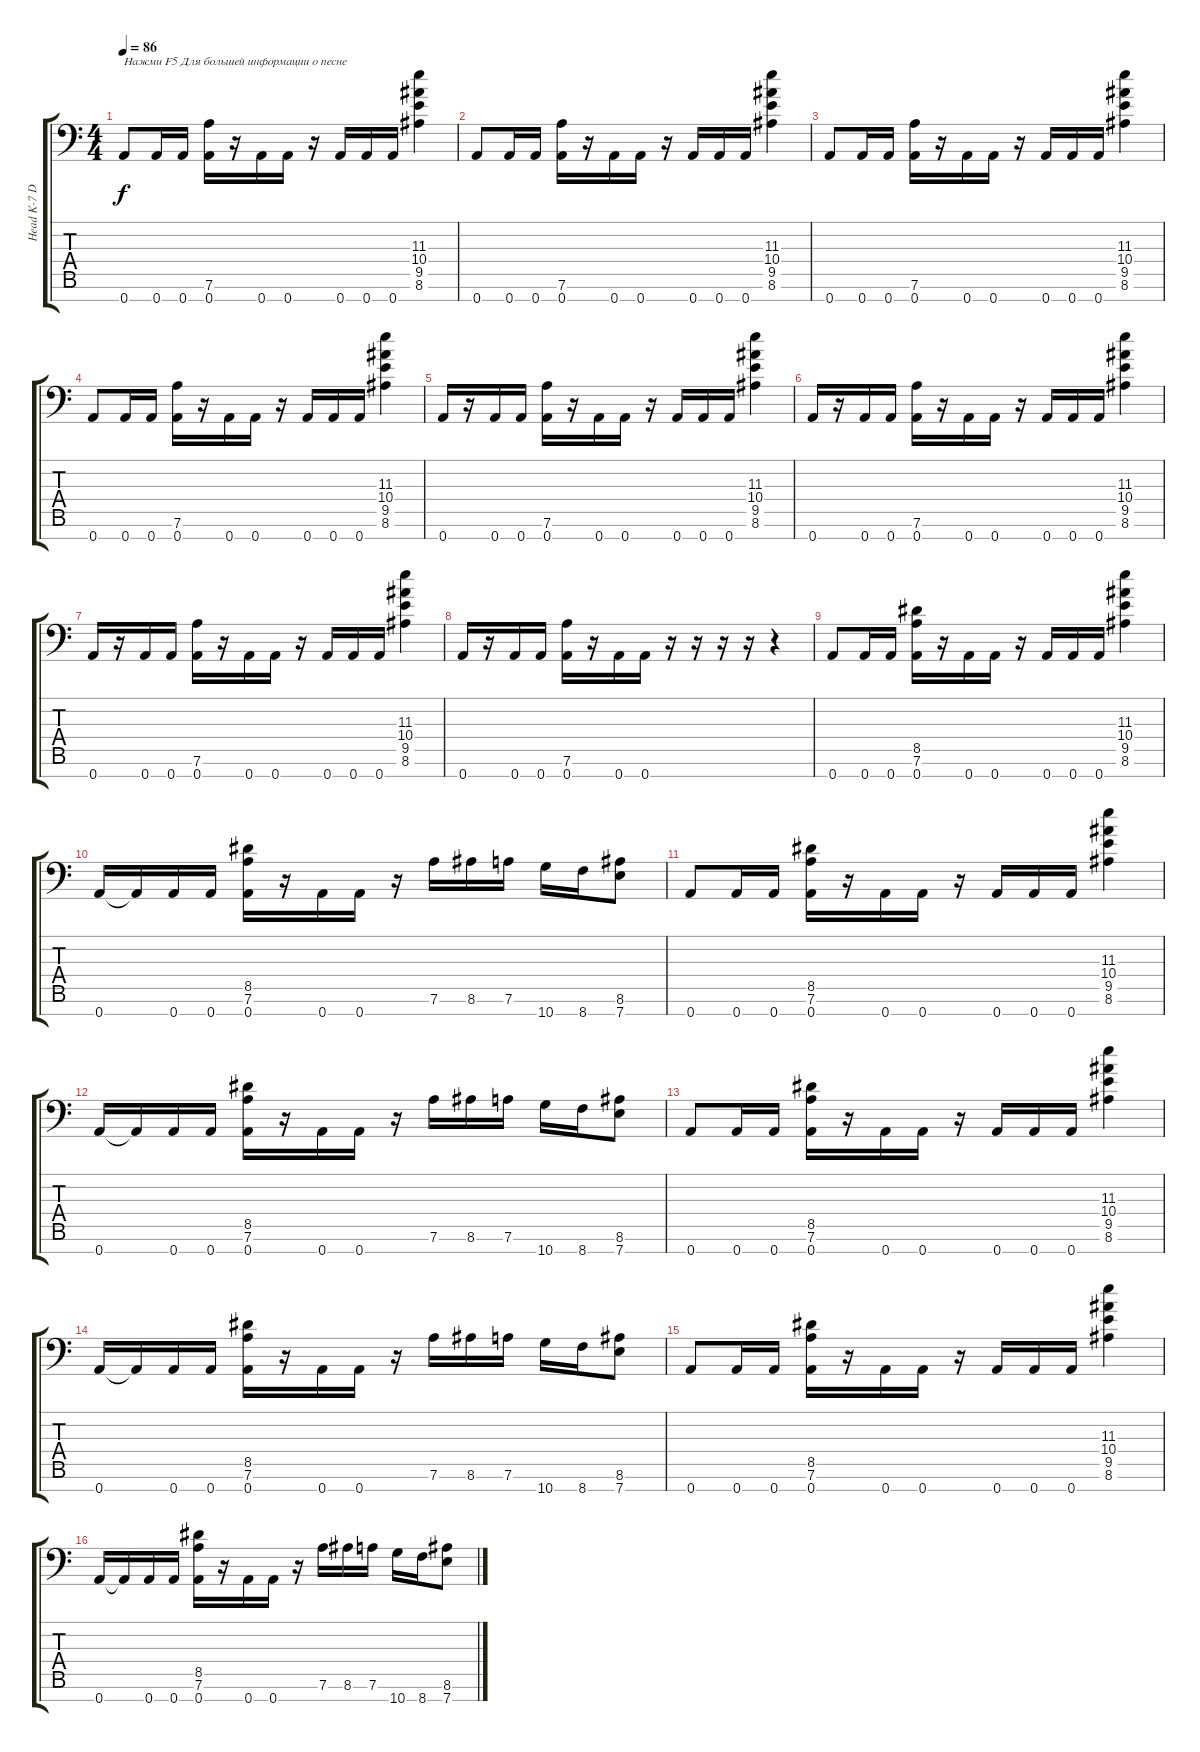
\track ("Head K-7 Double" "Head K-7 D") {instrument overdrivenguitar}
\staff {score tabs}
\tuning (D4 A3 F3 C3 G2 D2 A1) {hide}
\ts (4 4)
\tempo 86
\clef f4
\ks c
0.7.8{txt "Нажми F5 Для большей информации о песне" dy f instrument overdrivenguitar} 0.7.16 0.7.16 (7.6 0.7).16 r.16 0.7.16 0.7.16 r.16 0.7.16 0.7.16 0.7.16 (11.3 10.4 9.5 8.6).4 |
0.7.8 0.7.16 0.7.16 (7.6 0.7).16 r.16 0.7.16 0.7.16 r.16 0.7.16 0.7.16 0.7.16 (11.3 10.4 9.5 8.6).4 |
0.7.8 0.7.16 0.7.16 (7.6 0.7).16 r.16 0.7.16 0.7.16 r.16 0.7.16 0.7.16 0.7.16 (11.3 10.4 9.5 8.6).4 |
0.7.8 0.7.16 0.7.16 (7.6 0.7).16 r.16 0.7.16 0.7.16 r.16 0.7.16 0.7.16 0.7.16 (11.3 10.4 9.5 8.6).4 |
0.7.16 r.16 0.7.16 0.7.16 (7.6 0.7).16 r.16 0.7.16 0.7.16 r.16 0.7.16 0.7.16 0.7.16 (11.3 10.4 9.5 8.6).4 |
0.7.16 r.16 0.7.16 0.7.16 (7.6 0.7).16 r.16 0.7.16 0.7.16 r.16 0.7.16 0.7.16 0.7.16 (11.3 10.4 9.5 8.6).4 |
0.7.16 r.16 0.7.16 0.7.16 (7.6 0.7).16 r.16 0.7.16 0.7.16 r.16 0.7.16 0.7.16 0.7.16 (11.3 10.4 9.5 8.6).4 |
0.7.16 r.16 0.7.16 0.7.16 (7.6 0.7).16 r.16 0.7.16 0.7.16 r.16 r.16 r.16 r.16 r.4 |
0.7.8 0.7.16 0.7.16 (8.5 7.6 0.7).16 r.16 0.7.16 0.7.16 r.16 0.7.16 0.7.16 0.7.16 (11.3 10.4 9.5 8.6).4 |
0.7.16 0.7{t}.16 0.7.16 0.7.16 (8.5 7.6 0.7).16 r.16 0.7.16 0.7.16 r.16 7.6.16 8.6.16 7.6.16 10.7.16 8.7.16 (8.6 7.7).8 |
0.7.8 0.7.16 0.7.16 (8.5 7.6 0.7).16 r.16 0.7.16 0.7.16 r.16 0.7.16 0.7.16 0.7.16 (11.3 10.4 9.5 8.6).4 |
0.7.16 0.7{t}.16 0.7.16 0.7.16 (8.5 7.6 0.7).16 r.16 0.7.16 0.7.16 r.16 7.6.16 8.6.16 7.6.16 10.7.16 8.7.16 (8.6 7.7).8 |
0.7.8 0.7.16 0.7.16 (8.5 7.6 0.7).16 r.16 0.7.16 0.7.16 r.16 0.7.16 0.7.16 0.7.16 (11.3 10.4 9.5 8.6).4 |
0.7.16 0.7{t}.16 0.7.16 0.7.16 (8.5 7.6 0.7).16 r.16 0.7.16 0.7.16 r.16 7.6.16 8.6.16 7.6.16 10.7.16 8.7.16 (8.6 7.7).8 |
0.7.8 0.7.16 0.7.16 (8.5 7.6 0.7).16 r.16 0.7.16 0.7.16 r.16 0.7.16 0.7.16 0.7.16 (11.3 10.4 9.5 8.6).4 |
0.7.16 0.7{t}.16 0.7.16 0.7.16 (8.5 7.6 0.7).16 r.16 0.7.16 0.7.16 r.16 7.6.16 8.6.16 7.6.16 10.7.16 8.7.16 (8.6 7.7).8
